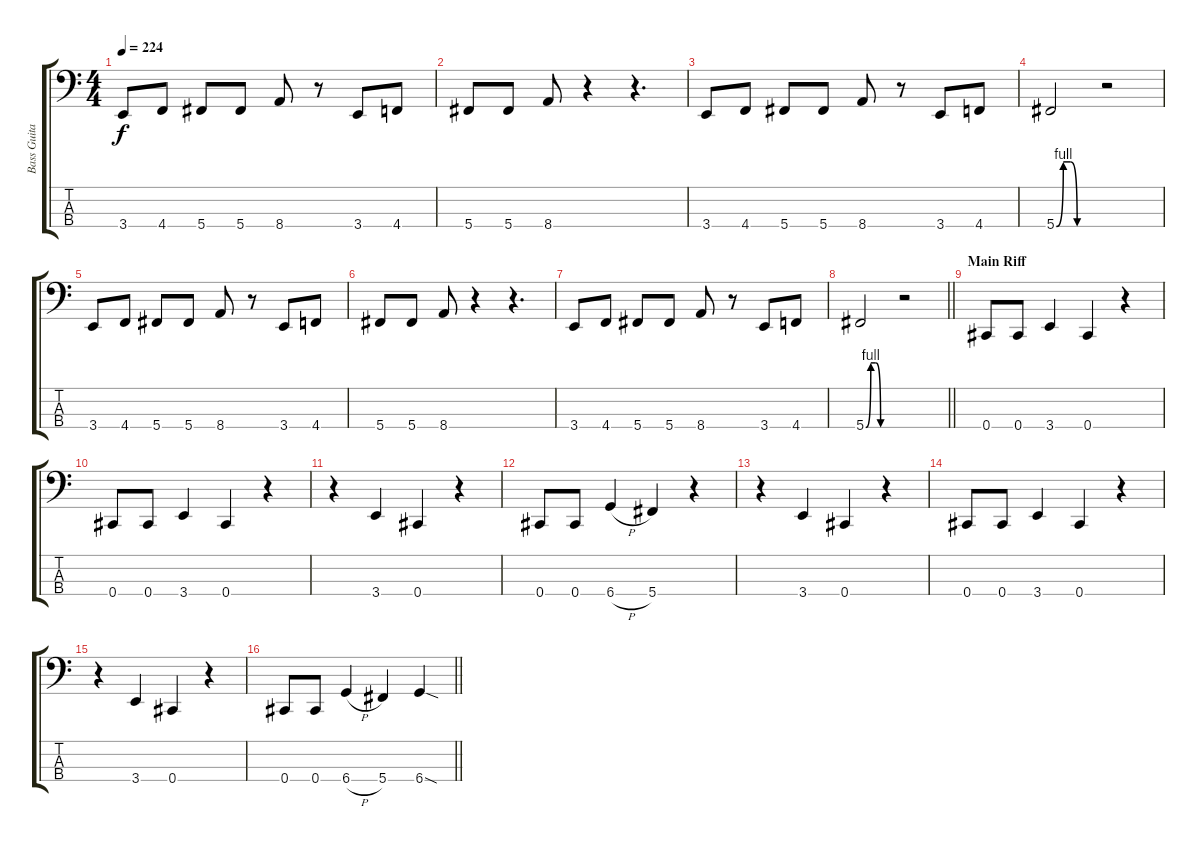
\track ("Bass Guitar" "Bass Guita") {instrument electricbassfinger}
\staff {score tabs}
\tuning (Gb2 Db2 Ab1 Db1) {hide}
\ts (4 4)
\tempo 224
\clef f4
\ks c
3.4.8{dy f} 4.4.8 5.4.8 5.4.8 8.4.8 r.8 3.4.8 4.4.8 |
5.4.8 5.4.8 8.4.8 r.4 r.4{d} |
3.4.8 4.4.8 5.4.8 5.4.8 8.4.8 r.8 3.4.8 4.4.8 |
5.4{be (custom 0 0 10 4 20 4 30 0 60 0)}.2 r.2 |
3.4.8 4.4.8 5.4.8 5.4.8 8.4.8 r.8 3.4.8 4.4.8 |
5.4.8 5.4.8 8.4.8 r.4 r.4{d} |
3.4.8 4.4.8 5.4.8 5.4.8 8.4.8 r.8 3.4.8 4.4.8 |
\barLineRight lightlight
5.4{be (custom 0 0 10 4 20 4 30 0 60 0)}.2 r.2 |
\section ("" "Main Riff")
0.4.8 0.4.8 3.4.4 0.4.4 r.4 |
0.4.8 0.4.8 3.4.4 0.4.4 r.4 |
r.4 3.4.4 0.4.4 r.4 |
0.4.8 0.4.8 6.4{h}.4 5.4.4 r.4 |
r.4 3.4.4 0.4.4 r.4 |
0.4.8 0.4.8 3.4.4 0.4.4 r.4 |
r.4 3.4.4 0.4.4 r.4 |
\barLineRight lightlight
0.4.8 0.4.8 6.4{h}.4 5.4.4 6.4{sod}.4
